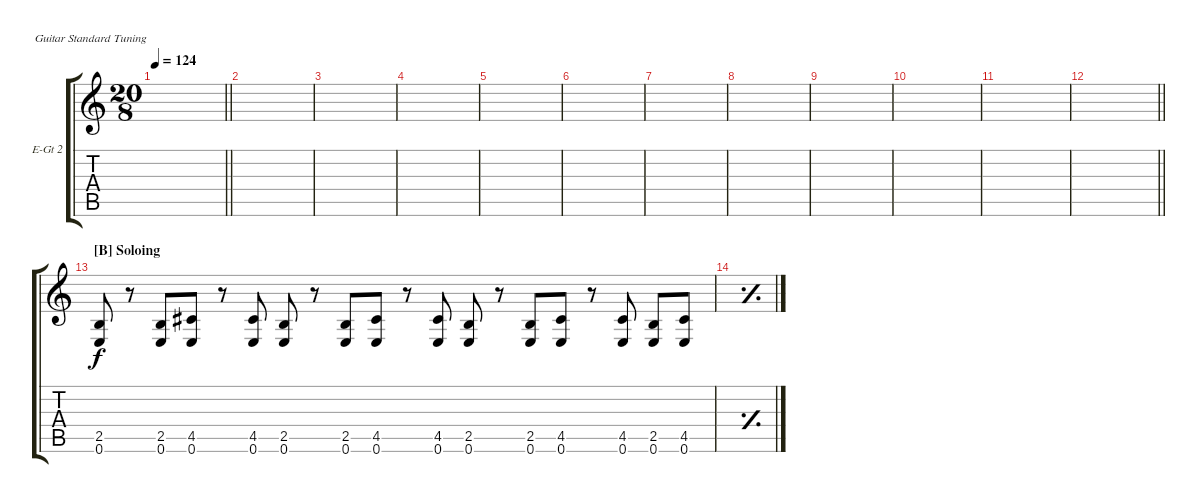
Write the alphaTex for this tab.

\bracketExtendMode groupsimilarinstruments
\firstSystemTrackNameOrientation horizontal
\otherSystemsTrackNameOrientation horizontal
\track ("E-Guitar 2 (rhythm)" "E-Gt 2") {instrument overdrivenguitar}
\staff {score tabs}
\tuning (E4 B3 G3 D3 A2 E2)
\ts (20 8)
\tempo 124
\clef g2
\scale
0.333333
\barLineRight lightlight
\ks c
|
\scale
0.333333 |
\scale
0.333333 |
\scale
0.333333 |
\scale
0.333333 |
\scale
0.333333 |
\scale
0.333333 |
\scale
0.333333 |
\scale
0.333333 |
\scale
0.333333 |
\scale
0.333333 |
\scale
0.333333
\barLineRight lightlight
|
\section ("B" "Soloing ")
\scale
0.333333 (0.6 2.5).8 r.8 (0.6 2.5).8 (0.6 4.5).8 r.8 (0.6 4.5).8 (0.6 2.5).8 r.8 (0.6 2.5).8 (0.6 4.5).8 r.8 (0.6 4.5).8 (0.6 2.5).8 r.8 (0.6 2.5).8 (0.6 4.5).8 r.8 (0.6 4.5).8 (0.6 2.5).8 (0.6 4.5).8 |
\simile simple
\scale
0.333333 |
\scale
0.333333 |
\scale
0.333333
